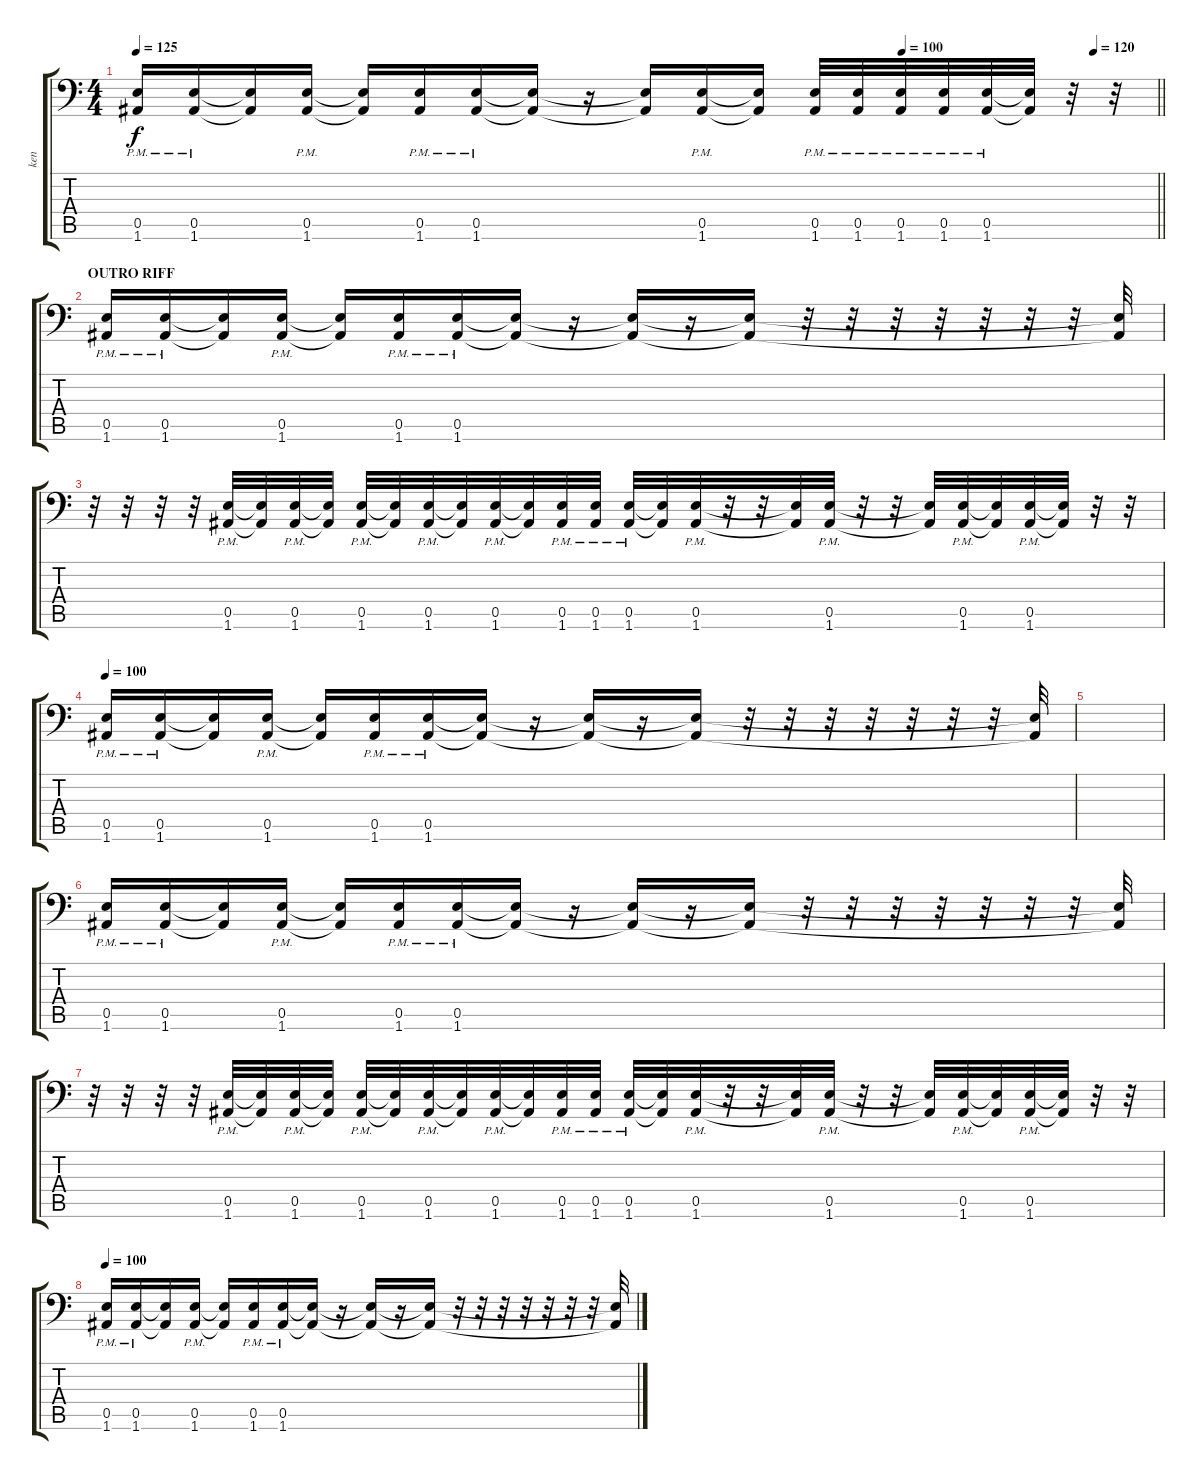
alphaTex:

\track ("ken" "ken") {instrument distortionguitar}
\staff {score tabs}
\tuning (B3 Gb3 D3 A2 E2 A1) {hide}
\ts (4 4)
\tempo 125
\tempo (120 0.9375)
\tempo (100 0.75)
\clef f4
\barLineRight lightlight
\ks c
(0.5 1.6{pm}).16{dy f} (0.5 1.6{pm}).16 (0.5{t} 1.6{t}).16 (0.5 1.6{pm}).16 (0.5{t} 1.6{t}).16 (0.5 1.6{pm}).16 (0.5 1.6{pm}).16 (0.5{t} 1.6{t}).16 r.16 (0.5{t} 1.6{t}).16 (0.5 1.6{pm}).16 (0.5{t} 1.6{t}).16 (0.5 1.6{pm}).32 (0.5 1.6{pm}).32 (0.5 1.6{pm}).32 (0.5 1.6{pm}).32 (0.5 1.6{pm}).32 (0.5{t} 1.6{t}).32 r.32 r.32 |
\section ("" "OUTRO RIFF")
(0.5 1.6{pm}).16 (0.5 1.6{pm}).16 (0.5{t} 1.6{t}).16 (0.5 1.6{pm}).16 (0.5{t} 1.6{t}).16 (0.5 1.6{pm}).16 (0.5 1.6{pm}).16 (0.5{t} 1.6{t}).16 r.16 (0.5{t} 1.6{t}).16 r.16 (0.5{t} 1.6{t}).16 r.32 r.32 r.32 r.32 r.32 r.32 r.32 (0.5{t} 1.6{t}).32 |
r.32 r.32 r.32 r.32 (0.5 1.6{pm}).32 (0.5{t} 1.6{t}).32 (0.5 1.6{pm}).32 (0.5{t} 1.6{t}).32 (0.5 1.6{pm}).32 (0.5{t} 1.6{t}).32 (0.5 1.6{pm}).32 (0.5{t} 1.6{t}).32 (0.5 1.6{pm}).32 (0.5{t} 1.6{t}).32 (0.5 1.6{pm}).32 (0.5 1.6{pm}).32 (0.5 1.6{pm}).32 (0.5{t} 1.6{t}).32 (0.5 1.6{pm}).32 r.32 r.32 (0.5{t} 1.6{t}).32 (0.5 1.6{pm}).32 r.32 r.32 (0.5{t} 1.6{t}).32 (0.5 1.6{pm}).32 (0.5{t} 1.6{t}).32 (0.5 1.6{pm}).32 (0.5{t} 1.6{t}).32 r.32 r.32 |
\tempo 100
(0.5 1.6{pm}).16 (0.5 1.6{pm}).16 (0.5{t} 1.6{t}).16 (0.5 1.6{pm}).16 (0.5{t} 1.6{t}).16 (0.5 1.6{pm}).16 (0.5 1.6{pm}).16 (0.5{t} 1.6{t}).16 r.16 (0.5{t} 1.6{t}).16 r.16 (0.5{t} 1.6{t}).16 r.32 r.32 r.32 r.32 r.32 r.32 r.32 (0.5{t} 1.6{t}).32 |
|
(0.5 1.6{pm}).16 (0.5 1.6{pm}).16 (0.5{t} 1.6{t}).16 (0.5 1.6{pm}).16 (0.5{t} 1.6{t}).16 (0.5 1.6{pm}).16 (0.5 1.6{pm}).16 (0.5{t} 1.6{t}).16 r.16 (0.5{t} 1.6{t}).16 r.16 (0.5{t} 1.6{t}).16 r.32 r.32 r.32 r.32 r.32 r.32 r.32 (0.5{t} 1.6{t}).32 |
r.32 r.32 r.32 r.32 (0.5 1.6{pm}).32 (0.5{t} 1.6{t}).32 (0.5 1.6{pm}).32 (0.5{t} 1.6{t}).32 (0.5 1.6{pm}).32 (0.5{t} 1.6{t}).32 (0.5 1.6{pm}).32 (0.5{t} 1.6{t}).32 (0.5 1.6{pm}).32 (0.5{t} 1.6{t}).32 (0.5 1.6{pm}).32 (0.5 1.6{pm}).32 (0.5 1.6{pm}).32 (0.5{t} 1.6{t}).32 (0.5 1.6{pm}).32 r.32 r.32 (0.5{t} 1.6{t}).32 (0.5 1.6{pm}).32 r.32 r.32 (0.5{t} 1.6{t}).32 (0.5 1.6{pm}).32 (0.5{t} 1.6{t}).32 (0.5 1.6{pm}).32 (0.5{t} 1.6{t}).32 r.32 r.32 |
\tempo 100
(0.5 1.6{pm}).16 (0.5 1.6{pm}).16 (0.5{t} 1.6{t}).16 (0.5 1.6{pm}).16 (0.5{t} 1.6{t}).16 (0.5 1.6{pm}).16 (0.5 1.6{pm}).16 (0.5{t} 1.6{t}).16 r.16 (0.5{t} 1.6{t}).16 r.16 (0.5{t} 1.6{t}).16 r.32 r.32 r.32 r.32 r.32 r.32 r.32 (0.5{t} 1.6{t}).32
